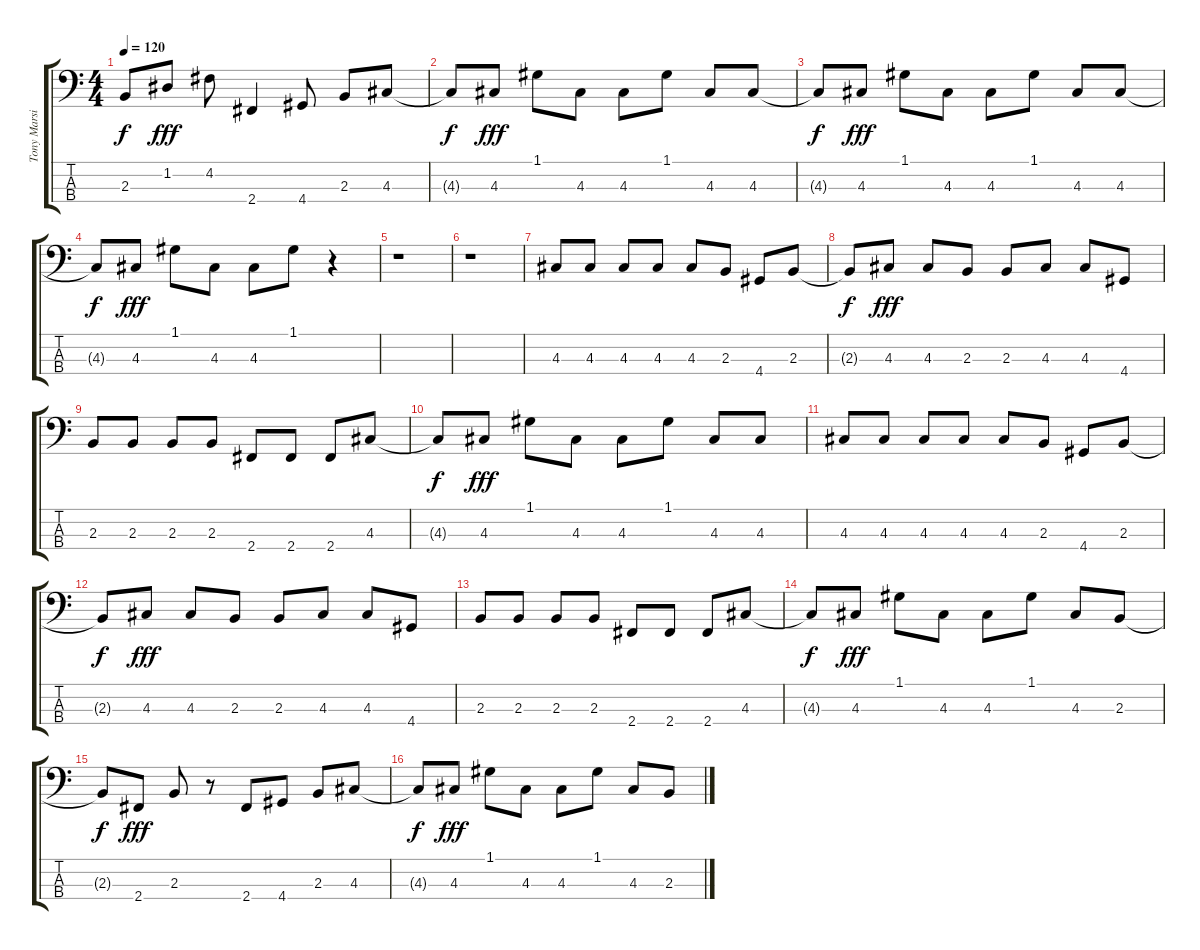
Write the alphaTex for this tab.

\track ("Tony Marsico" "Tony Marsi") {instrument slapbass1}
\staff {score tabs}
\tuning (G2 D2 A1 E1) {hide}
\ts (4 4)
\tempo 120
\clef f4
\ks c
2.3{t}.8{dy f} 1.2.8{dy fff} 4.2.8 2.4.4 4.4.8 2.3.8 4.3.8 |
4.3{t}.8{dy f} 4.3.8{dy fff} 1.1.8 4.3.8 4.3.8 1.1.8 4.3.8 4.3.8 |
4.3{t}.8{dy f} 4.3.8{dy fff} 1.1.8 4.3.8 4.3.8 1.1.8 4.3.8 4.3.8 |
4.3{t}.8{dy f} 4.3.8{dy fff} 1.1.8 4.3.8 4.3.8 1.1.8 r.4 |
r.1 |
r.1 |
4.3.8 4.3.8 4.3.8 4.3.8 4.3.8 2.3.8 4.4.8 2.3.8 |
2.3{t}.8{dy f} 4.3.8{dy fff} 4.3.8 2.3.8 2.3.8 4.3.8 4.3.8 4.4.8 |
2.3.8 2.3.8 2.3.8 2.3.8 2.4.8 2.4.8 2.4.8 4.3.8 |
4.3{t}.8{dy f} 4.3.8{dy fff} 1.1.8 4.3.8 4.3.8 1.1.8 4.3.8 4.3.8 |
4.3.8 4.3.8 4.3.8 4.3.8 4.3.8 2.3.8 4.4.8 2.3.8 |
2.3{t}.8{dy f} 4.3.8{dy fff} 4.3.8 2.3.8 2.3.8 4.3.8 4.3.8 4.4.8 |
2.3.8 2.3.8 2.3.8 2.3.8 2.4.8 2.4.8 2.4.8 4.3.8 |
4.3{t}.8{dy f} 4.3.8{dy fff} 1.1.8 4.3.8 4.3.8 1.1.8 4.3.8 2.3.8 |
2.3{t}.8{dy f} 2.4.8{dy fff} 2.3.8 r.8 2.4.8 4.4.8 2.3.8 4.3.8 |
4.3{t}.8{dy f} 4.3.8{dy fff} 1.1.8 4.3.8 4.3.8 1.1.8 4.3.8 2.3.8
